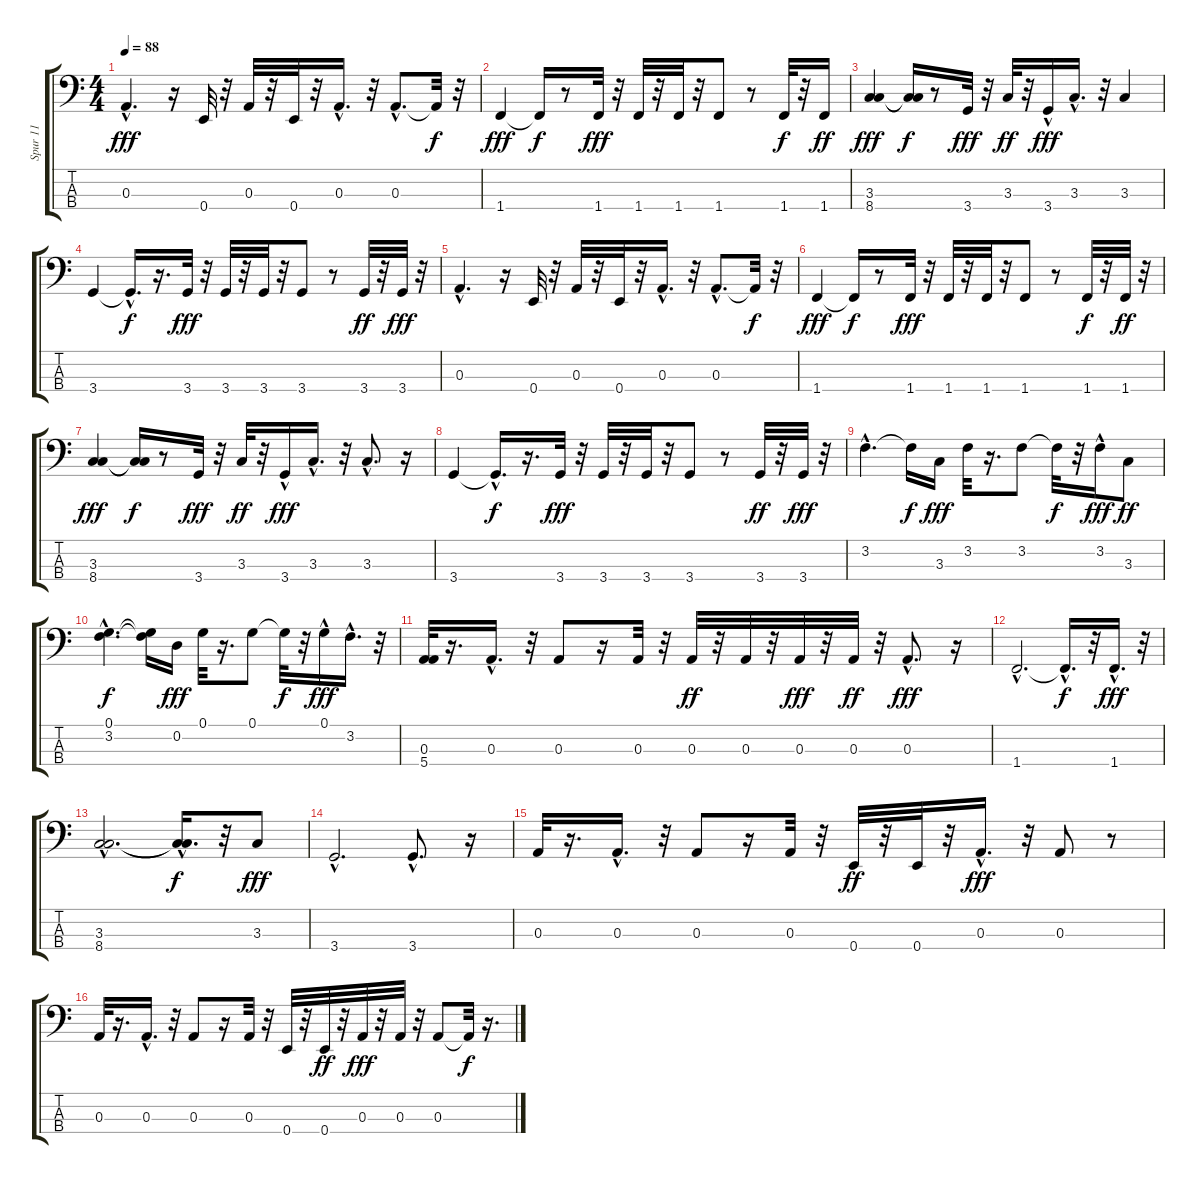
\track ("Spur 11" "Spur 11") {instrument electricbassfinger}
\staff {score tabs}
\tuning (G2 D2 A1 E1) {hide}
\ts (4 4)
\tempo 88
\clef f4
\ks c
0.3{hac}.4{d dy fff} r.16 0.4.32 r.32 0.3.32 r.32 0.4.32 r.32 0.3{hac}.16{d} r.32 0.3{hac}.8{d} 0.3{t}.32{dy f} r.32 |
1.4.4{dy fff} 1.4{t}.16{dy f} r.8 1.4.32{dy fff} r.32 1.4.32 r.32 1.4.32 r.32 1.4.8 r.8 1.4.32{dy f} r.32 1.4.16{dy ff} |
(3.3 8.4).4{dy fff} (3.3{t} 8.4{t}).16{dy f} r.8 3.4.32{dy fff} r.32 3.3.32{dy ff} r.32 3.4{hac}.16{dy fff} 3.3{hac}.16{d} r.32 3.3.4 |
3.4.4 3.4{hac t}.16{d dy f} r.16{d} 3.4.32{dy fff} r.32 3.4.32 r.32 3.4.32 r.32 3.4.8 r.8 3.4.32{dy ff} r.32 3.4.32{dy fff} r.32 |
0.3{hac}.4{d} r.16 0.4.32 r.32 0.3.32 r.32 0.4.32 r.32 0.3{hac}.16{d} r.32 0.3{hac}.8{d} 0.3{t}.32{dy f} r.32 |
1.4.4{dy fff} 1.4{t}.16{dy f} r.8 1.4.32{dy fff} r.32 1.4.32 r.32 1.4.32 r.32 1.4.8 r.8 1.4.32{dy f} r.32 1.4.32{dy ff} r.32 |
(3.3 8.4).4{dy fff} (3.3{t} 8.4{t}).16{dy f} r.8 3.4.32{dy fff} r.32 3.3.32{dy ff} r.32 3.4{hac}.16{dy fff} 3.3{hac}.16{d} r.32 3.3{hac}.8{d} r.16 |
3.4.4 3.4{hac t}.16{d dy f} r.16{d} 3.4.32{dy fff} r.32 3.4.32 r.32 3.4.32 r.32 3.4.8 r.8 3.4.32{dy ff} r.32 3.4.32{dy fff} r.32 |
3.2{hac}.4{d} 3.2{t}.16{dy f} 3.3.16{dy fff} 3.2.32 r.16{d} 3.2.8 3.2{t}.32{dy f} r.32 3.2{hac}.16{dy fff} 3.3.8{dy ff} |
(0.1{hac} 3.2{hac}).4{d dy f} (0.1{t} 3.2{t}).16 0.2.16{dy fff} 0.1.32 r.16{d} 0.1.8 0.1{t}.32{dy f} r.32 0.1{hac}.16{dy fff} 3.2{hac}.16{d} r.32 |
(0.3 5.4).32 r.16{d} 0.3{hac}.16{d} r.32 0.3.8 r.16 0.3.32 r.32 0.3.32{dy ff} r.32 0.3.32 r.32 0.3.32{dy fff} r.32 0.3.32{dy ff} r.32 0.3{hac}.8{d dy fff} r.16 |
1.4{hac}.2{d} 1.4{hac t}.16{d dy f} r.32 1.4{hac}.16{d dy fff} r.32 |
(3.3{hac} 8.4{hac}).2{d} (3.3{hac t} 8.4{hac t}).16{d dy f} r.32 3.3.8{dy fff} |
3.4{hac}.2{d} 3.4{hac}.8{d} r.16 |
0.3.32 r.16{d} 0.3{hac}.16{d} r.32 0.3.8 r.16 0.3.32 r.32 0.4.32{dy ff} r.32 0.4.32 r.32 0.3{hac}.16{d dy fff} r.32 0.3.8 r.8 |
0.3.32 r.16{d} 0.3{hac}.16{d} r.32 0.3.8 r.16 0.3.32 r.32 0.4.32 r.32 0.4.32{dy ff} r.32 0.3.32{dy fff} r.32 0.3.32 r.32 0.3.8 0.3{t}.32{dy f} r.16{d}
